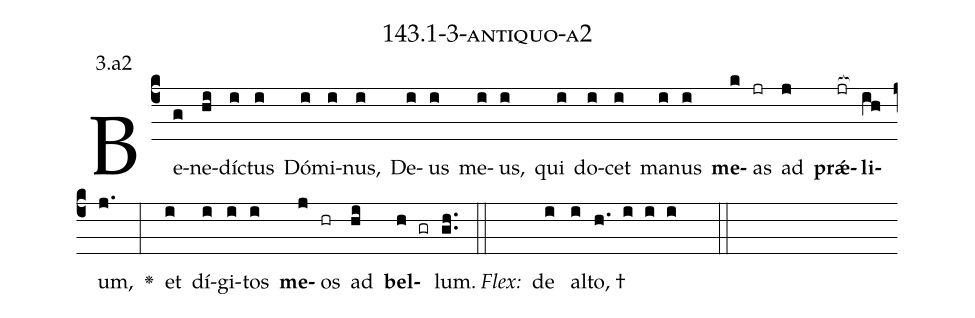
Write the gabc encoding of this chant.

name: 143.1-3-antiquo-a2;
annotation: 3.a2;
%%
(c4)Be(g)ne(hi)díc(i)tus(i) Dó(i)mi(i)nus,(i) De(i)us(i) me(i)us,(i) qui(i) do(i)cet(i) ma(i)nus(i) <b>me</b>(k)as(jr) ad(j) <b>prǽ</b>(jr[ocb:1{])<b>li</b>(ih[ocb:0}])um,(j.) <v>\greheightstar</v>(:) et(i) dí(i)gi(i)tos(i) <b>me</b>(j)os(hr) ad(hi) <b>bel</b>(h gr)lum.(gh..) (::)
<i>Flex:</i>()  de(i) al(i)to, †(h. i i i  ::)

%E(i) u(i) o(j) u(hi) a(h) e.(gh..) (::)
